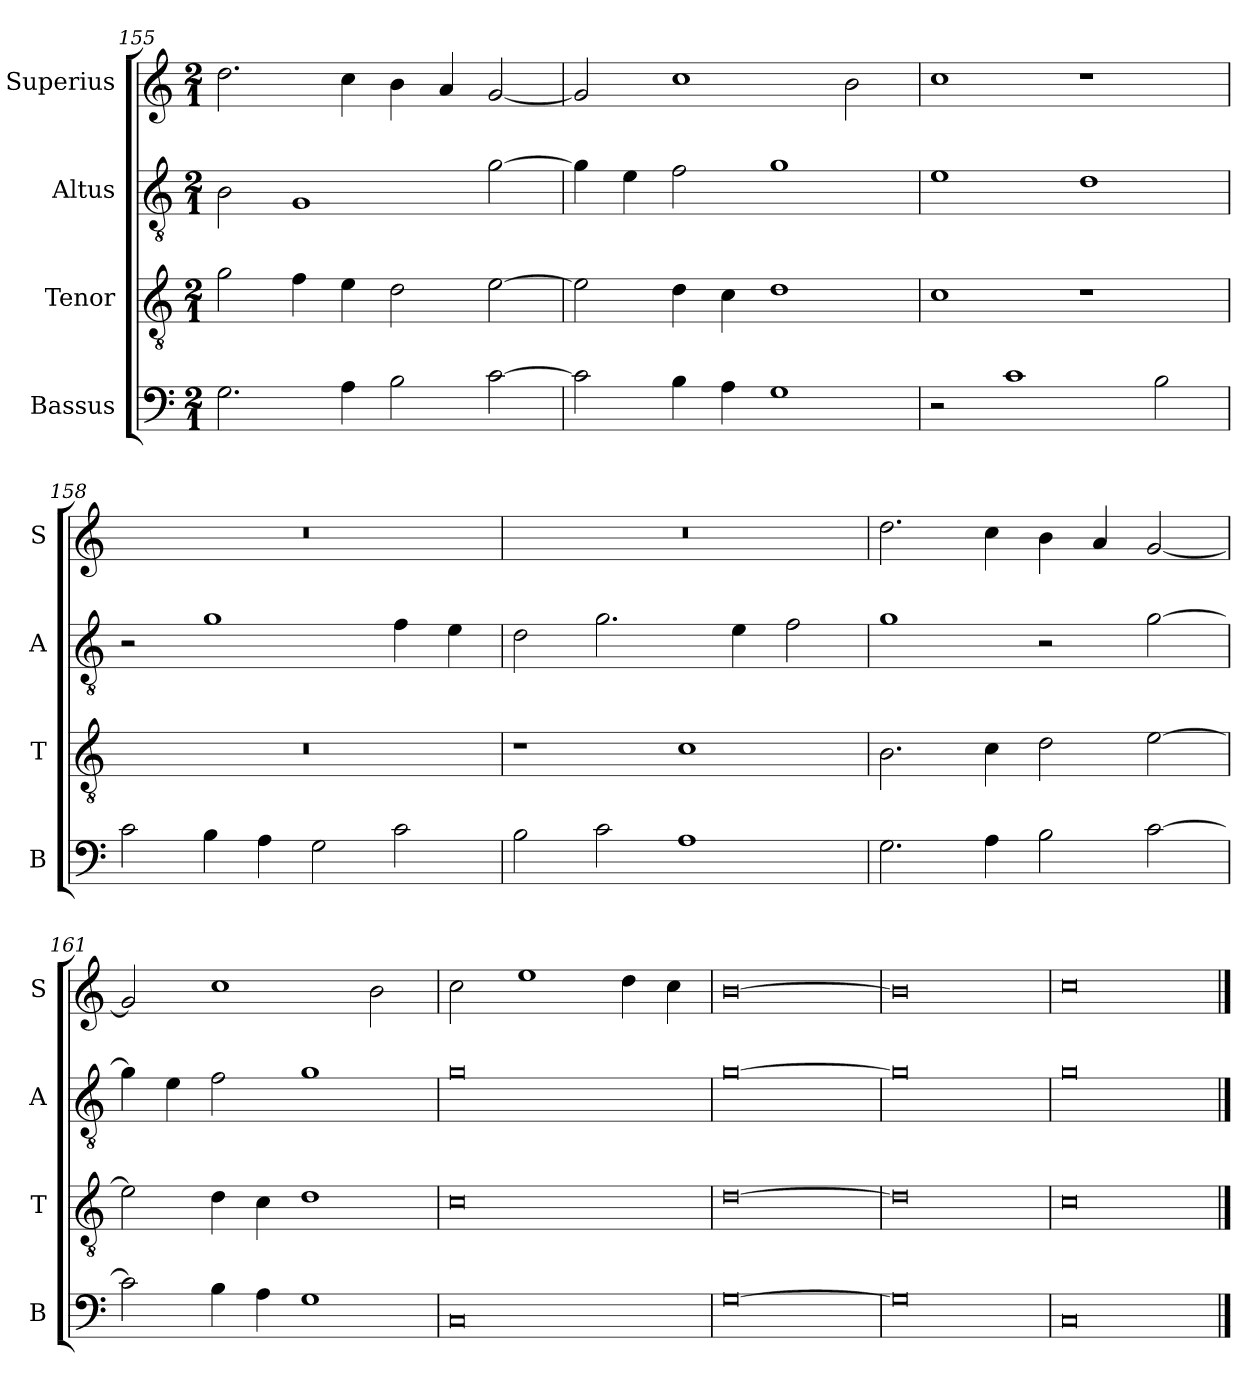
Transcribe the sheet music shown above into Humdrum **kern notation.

**kern	**kern	**kern	**kern
*part4	*part3	*part2	*part1
*staff4	*staff3	*staff2	*staff1
*I"Bassus	*I"Tenor	*I"Altus	*I"Superius
*I'B	*I'T	*I'A	*I'S
*clefF4	*clefGv2	*clefGv2	*clefG2
*k[]	*k[]	*k[]	*k[]
*M2/1	*M2/1	*M2/1	*M2/1
=155	=155	=155	=155
2.G	2g	2B	2.dd
.	4f	1G	.
4A	4e	.	4cc
2B	2d	.	4b
.	.	.	4a
[2c	[2e	[2g	[2g
=156	=156	=156	=156
2c]	2e]	4g]	2g]
.	.	4e	.
4B	4d	2f	1cc
4A	4c	.	.
1G	1d	1g	.
.	.	.	2b
=157	=157	=157	=157
2r	1c	1e	1cc
1c	.	.	.
.	1r	1d	1r
2B	.	.	.
=158	=158	=158	=158
2c	0r	2r	0r
4B	.	1g	.
4A	.	.	.
2G	.	.	.
2c	.	4f	.
.	.	4e	.
=159	=159	=159	=159
2B	1r	2d	0r
2c	.	2.g	.
1A	1c	.	.
.	.	4e	.
.	.	2f	.
=160	=160	=160	=160
2.G	2.B	1g	2.dd
4A	4c	.	4cc
2B	2d	2r	4b
.	.	.	4a
[2c	[2e	[2g	[2g
=161	=161	=161	=161
2c]	2e]	4g]	2g]
.	.	4e	.
4B	4d	2f	1cc
4A	4c	.	.
1G	1d	1g	.
.	.	.	2b
=162	=162	=162	=162
0C	0c	0g	2cc
.	.	.	1ee
.	.	.	4dd
.	.	.	4cc
=163	=163	=163	=163
[0G	[0d	[0g	[0b
=164	=164	=164	=164
0G]	0d]	0g]	0b]
=165	=165	=165	=165
0C	0c	0g	0cc
==	==	==	==
*-	*-	*-	*-
